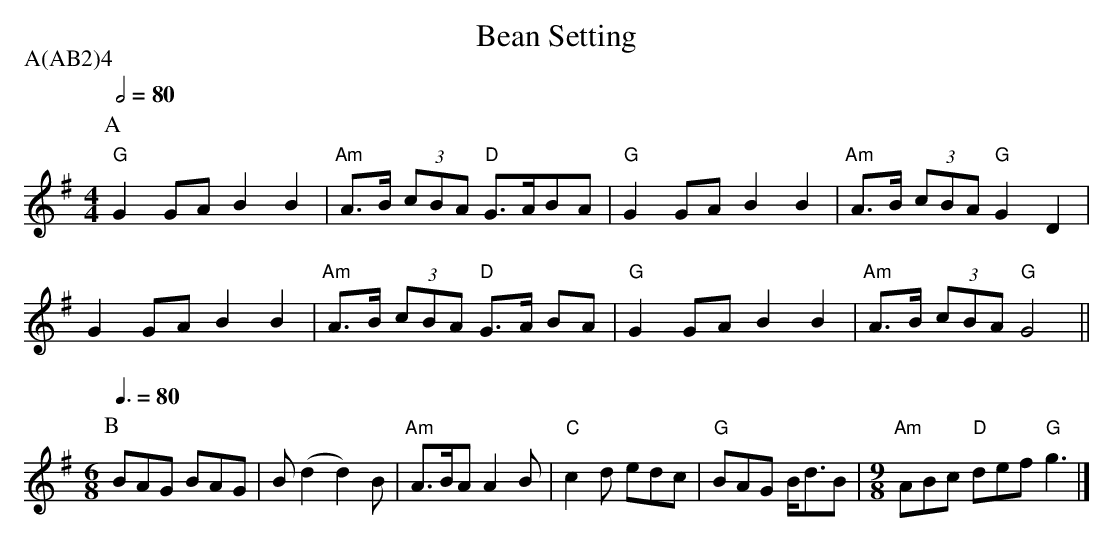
X:1
T: Bean Setting
P: A(AB2)4
Q: 1/2=80
M: 4/4
L: 1/8
K: G
P: A
"G" G2 GA B2 B2 | "Am" A>B (3cBA "D" G>ABA |\
"G" G2 GA B2 B2 | "Am" A>B (3cBA "G" G2 D2 |
    G2 GA B2 B2 | "Am" A>B (3cBA "D" G>A BA |\
"G" G2 GA B2 B2 | "Am" A>B (3cBA "G" G4 ||
M: 6/8
Q: 3/8=80
P: B
BAG BAG | B (d2 d2) B | "Am"A>BA A2 B | "C" c2 d edc | "G" BAG B<dB |\
M: 9/8
"Am" ABc "D" def "G" g3 |]
